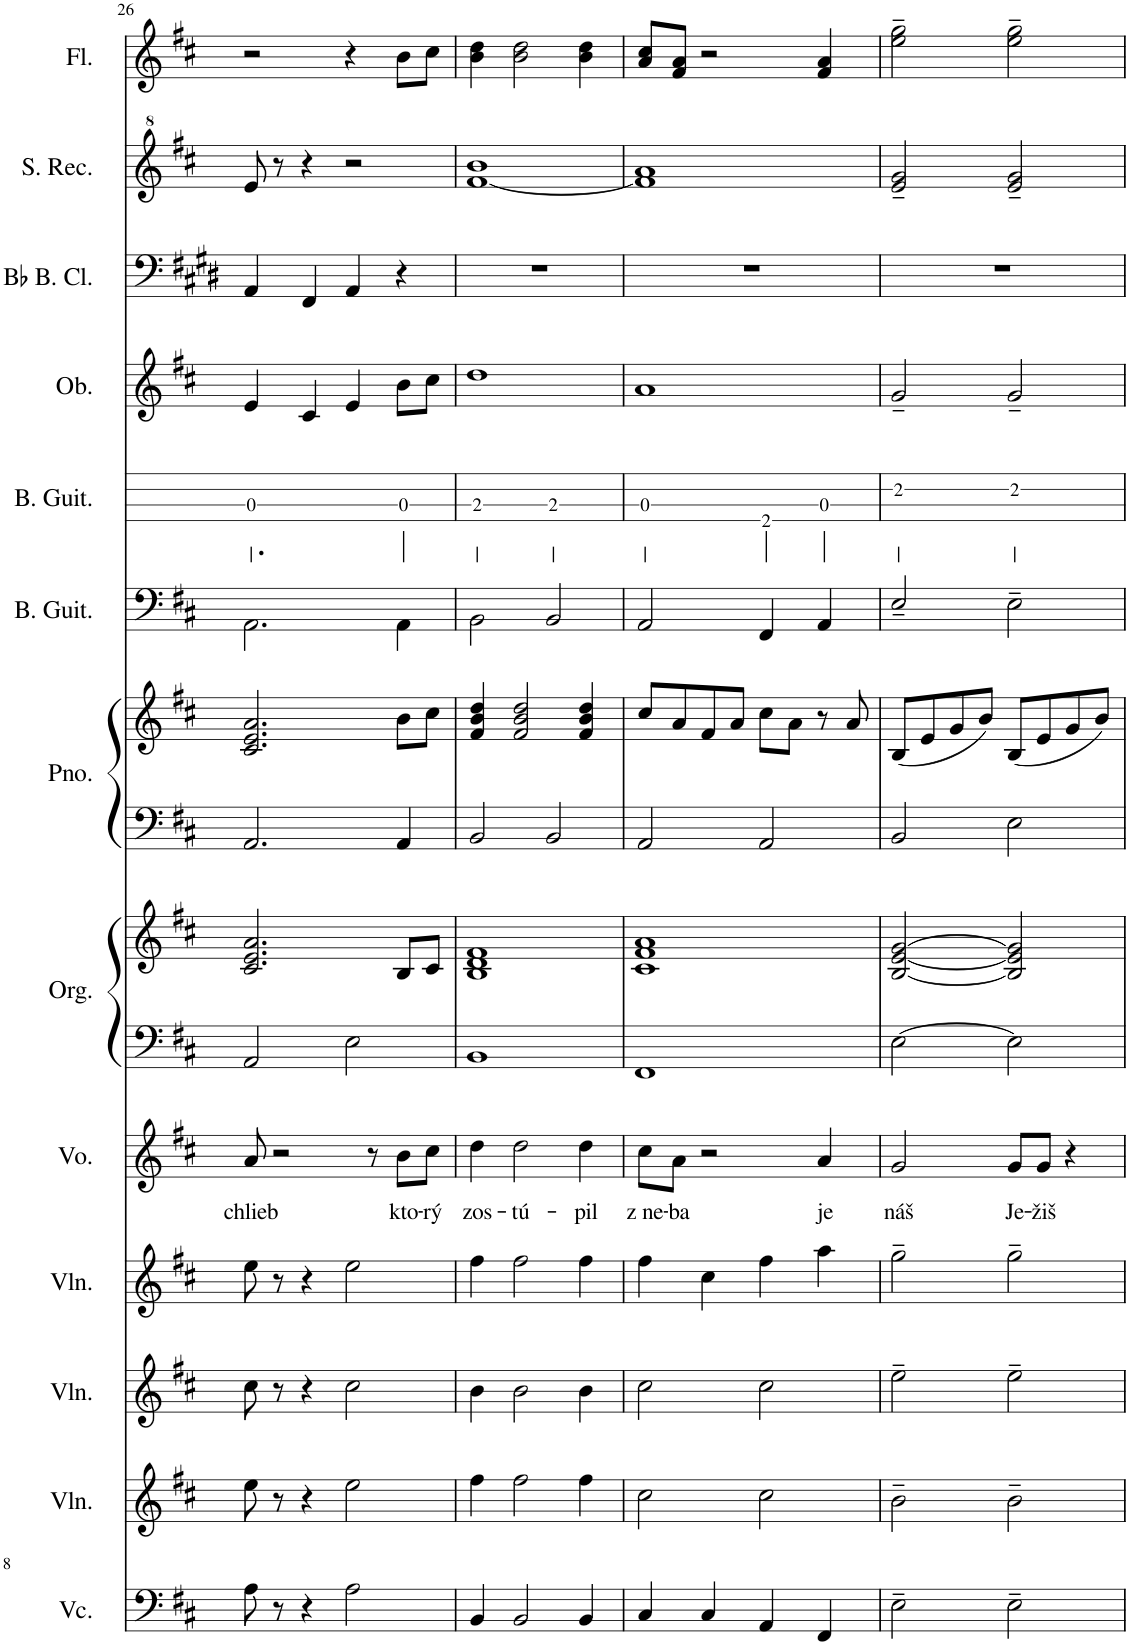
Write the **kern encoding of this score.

**kern	**kern	**kern	**kern	**kern	**text	**kern	**kern	**kern	**kern	**kern	**kern	**kern	**kern	**kern	**kern
*part13	*part12	*part11	*part10	*part9	*part9	*part8	*part8	*part7	*part7	*part6	*part5	*part4	*part3	*part2	*part1
*staff15	*staff14	*staff13	*staff12	*staff11	*staff11	*staff10	*staff9	*staff8	*staff7	*staff6	*staff5	*staff4	*staff3	*staff2	*staff1
*I"Violoncello	*I"Violin	*I"Violin	*I"Violin	*I"Voice	*	*I"Organ	*	*I"Piano	*	*I"Bass Guitar	*I"Bass Guitar	*I"Oboe	*I"Bb Bass Clarinet (Bass Clef)	*I"Soprano Recorder	*I"Flute
*I'Vc.	*I'Vln.	*I'Vln.	*I'Vln.	*I'Vo.	*	*I'Org.	*	*I'Pno.	*	*I'B. Guit.	*I'B. Guit.	*I'Ob.	*I'Bb B. Cl.	*I'S. Rec.	*I'Fl.
!!LO:PB:g=z
*clefF4	*clefG2	*clefG2	*clefG2	*clefG2	*	*clefF4	*clefG2	*clefF4	*clefG2	*clefF4	*	*clefG2	*clefF4	*clefG^2	*clefG2
*	*	*	*	*	*	*	*	*	*	*Trd7c12	*Trd7c12	*	*Trd1c2	*	*
*k[f#c#]	*k[f#c#]	*k[f#c#]	*k[f#c#]	*k[f#c#]	*	*k[f#c#]	*k[f#c#]	*k[f#c#]	*k[f#c#]	*k[f#c#]	*k[f#c#]	*k[f#c#]	*k[f#c#g#d#]	*k[f#c#]	*k[f#c#]
*M4/4	*M4/4	*M4/4	*M4/4	*M4/4	*	*M4/4	*M4/4	*M4/4	*M4/4	*M4/4	*M4/4	*M4/4	*M4/4	*M4/4	*M4/4
=26	=26	=26	=26	=26	=26	=26	=26	=26	=26	=26	=26	=26	=26	=26	=26
!	!	!	!	!	!LO:LY:b	!	!	!	!	!	!	!	!	!	!
8A\	8ee\	8cc#\	8ee\	8a/	chlieb	2AA/	2.c#/ 2.e/ 2.a/	2.AA/	2.c#/ 2.e/ 2.a/	2.AA\	2.AA\	4e/	4AA/	8ee/	2r
8r	8r	8r	8r	2r	.	.	.	.	.	.	.	.	.	8r	.
4r	4r	4r	4r	.	.	.	.	.	.	.	.	4c#/	4FF#/	4r	.
2A\	2ee\	2cc#\	2ee\	.	.	2E\	.	.	.	.	.	4e/	4AA/	2r	4r
.	.	.	.	8r	.	.	.	.	.	.	.	.	.	.	.
!	!	!	!	!	!LO:LY:b	!	!	!	!	!	!	!	!	!	!
.	.	.	.	8b\L	kto-	.	8B/L	4AA/	8b\L	4AA\	4AA\	8b\L	4r	.	8b\L
!	!	!	!	!	!LO:LY:b	!	!	!	!	!	!	!	!	!	!
.	.	.	.	8cc#\J	-rý	.	8c#/J	.	8cc#\J	.	.	8cc#\J	.	.	8cc#\J
=27	=27	=27	=27	=27	=27	=27	=27	=27	=27	=27	=27	=27	=27	=27	=27
!	!	!	!	!	!LO:LY:b	!	!	!	!	!	!	!	!	!	!
4BB/	4ff#\	4b\	4ff#\	4dd\	zos-	1BB	1B 1d 1f#	2BB/	4f#/ 4b/ 4dd/	2BB\	2BB\	1dd	1r	[1ff# 1bb	4b\ 4dd\
!	!	!	!	!	!LO:LY:b	!	!	!	!	!	!	!	!	!	!
2BB/	2ff#\	2b\	2ff#\	2dd\	-tú-	.	.	.	2f#/ 2b/ 2dd/	.	.	.	.	.	2b\ 2dd\
.	.	.	.	.	.	.	.	2BB/	.	2BB/	2BB\	.	.	.	.
!	!	!	!	!	!LO:LY:b	!	!	!	!	!	!	!	!	!	!
4BB/	4ff#\	4b\	4ff#\	4dd\	-pil	.	.	.	4f#/ 4b/ 4dd/	.	.	.	.	.	4b\ 4dd\
=28	=28	=28	=28	=28	=28	=28	=28	=28	=28	=28	=28	=28	=28	=28	=28
!	!	!	!	!	!LO:LY:b	!	!	!	!	!	!	!	!	!	!
4C#/	2cc#\	2cc#\	4ff#\	8cc#\L	z ne-	1FF#	1c# 1f# 1a	2AA/	8cc#/L	2AA/	2AA\	1a	1r	1ff#] 1aa	8a/ 8cc#/L
!	!	!	!	!	!LO:LY:b	!	!	!	!	!	!	!	!	!	!
.	.	.	.	8a\J	-ba	.	.	.	8a/	.	.	.	.	.	8f#/ 8a/J
4C#/	.	.	4cc#\	2r	.	.	.	.	8f#/	.	.	.	.	.	2r
.	.	.	.	.	.	.	.	.	8a/J	.	.	.	.	.	.
4AA/	2cc#\	2cc#\	4ff#\	.	.	.	.	2AA/	8cc#\L	4FF#/	4FF#\	.	.	.	.
.	.	.	.	.	.	.	.	.	8a\J	.	.	.	.	.	.
!	!	!	!	!	!LO:LY:b	!	!	!	!	!	!	!	!	!	!
4FF#/	.	.	4aa\	4a/	je	.	.	.	8r	4AA/	4AA\	.	.	.	4f#/ 4a/
.	.	.	.	.	.	.	.	.	8a/	.	.	.	.	.	.
=29	=29	=29	=29	=29	=29	=29	=29	=29	=29	=29	=29	=29	=29	=29	=29
!	!	!	!	!	!LO:LY:b	!	!	!	!	!	!	!	!	!	!
2E~\	2b~\	2ee~\	2gg~\	2g/	náš	[>2E\	[<2B/ [<2e/ [>2g/	2BB/	(<8B/L	2E~/	2E\	2g~/	1r	2ee/~ 2gg/~	2ee\~ 2gg\~
.	.	.	.	.	.	.	.	.	8e/	.	.	.	.	.	.
.	.	.	.	.	.	.	.	.	8g/	.	.	.	.	.	.
.	.	.	.	.	.	.	.	.	8b/J)	.	.	.	.	.	.
!	!	!	!	!	!LO:LY:b	!	!	!	!	!	!	!	!	!	!
2E~\	2b~\	2ee~\	2gg~\	8g/L	Je-	2E\]	2B/] 2e/] 2g/]	2E\	(<8B/L	2E~\	2E\	2g~/	.	2ee/~ 2gg/~	2ee\~ 2gg\~
!	!	!	!	!	!LO:LY:b	!	!	!	!	!	!	!	!	!	!
.	.	.	.	8g/J	-žiš	.	.	.	8e/	.	.	.	.	.	.
.	.	.	.	4r	.	.	.	.	8g/	.	.	.	.	.	.
.	.	.	.	.	.	.	.	.	8b/J)	.	.	.	.	.	.
=	=	=	=	=	=	=	=	=	=	=	=	=	=	=	=
*-	*-	*-	*-	*-	*-	*-	*-	*-	*-	*-	*-	*-	*-	*-	*-
